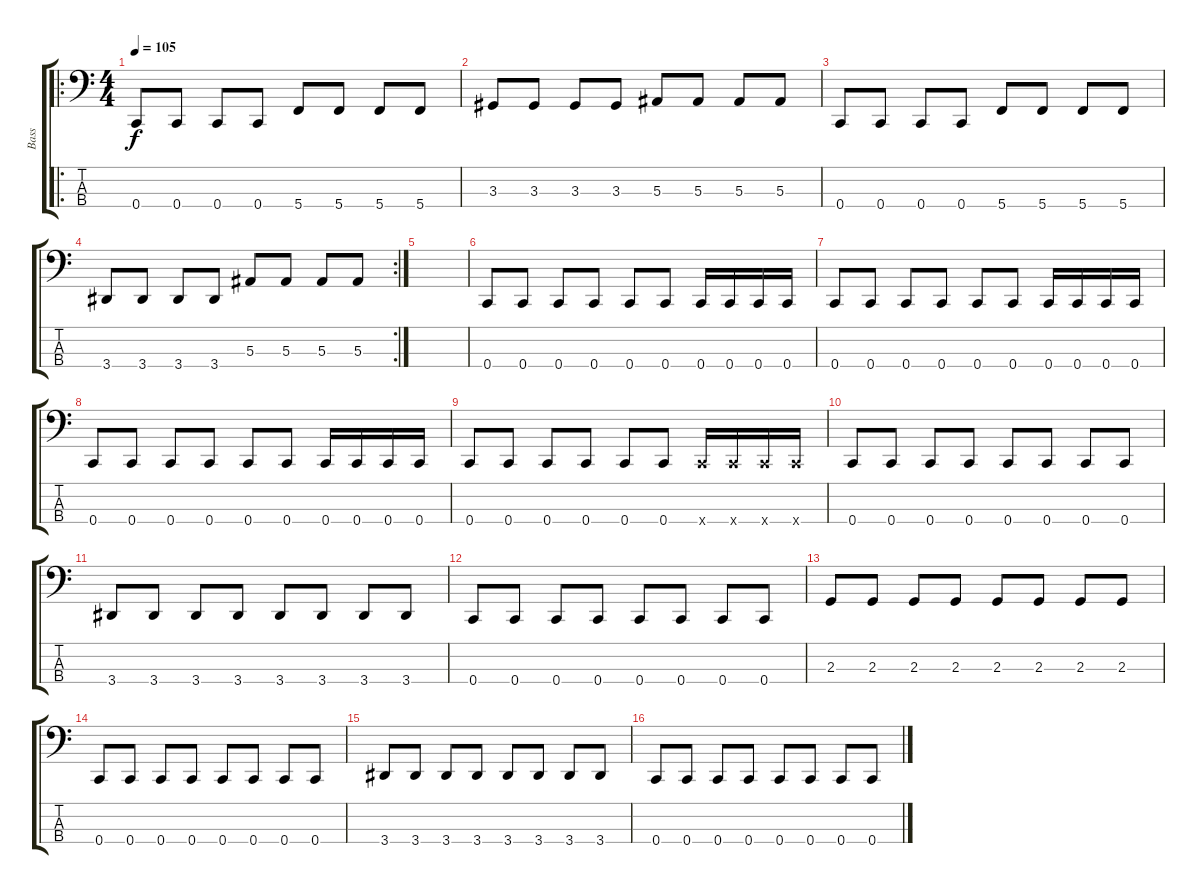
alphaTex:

\track ("Bass" "Bass") {instrument electricbassfinger}
\staff {score tabs}
\tuning (C2 A1 F1 C1) {hide}
\ro
\ts (4 4)
\tempo 105
\clef f4
\ks c
0.4.8{dy f instrument electricbassfinger} 0.4.8 0.4.8 0.4.8 5.4.8 5.4.8 5.4.8 5.4.8 |
3.3.8 3.3.8 3.3.8 3.3.8 5.3.8 5.3.8 5.3.8 5.3.8 |
0.4.8 0.4.8 0.4.8 0.4.8 5.4.8 5.4.8 5.4.8 5.4.8 |
\rc 2
3.4.8 3.4.8 3.4.8 3.4.8 5.3.8 5.3.8 5.3.8 5.3.8 |
|
0.4.8 0.4.8 0.4.8 0.4.8 0.4.8 0.4.8 0.4.16 0.4.16 0.4.16 0.4.16 |
0.4.8 0.4.8 0.4.8 0.4.8 0.4.8 0.4.8 0.4.16 0.4.16 0.4.16 0.4.16 |
0.4.8 0.4.8 0.4.8 0.4.8 0.4.8 0.4.8 0.4.16 0.4.16 0.4.16 0.4.16 |
0.4.8 0.4.8 0.4.8 0.4.8 0.4.8 0.4.8 0.4{x}.16 0.4{x}.16 0.4{x}.16 0.4{x}.16 |
0.4.8 0.4.8 0.4.8 0.4.8 0.4.8 0.4.8 0.4.8 0.4.8 |
3.4.8 3.4.8 3.4.8 3.4.8 3.4.8 3.4.8 3.4.8 3.4.8 |
0.4.8 0.4.8 0.4.8 0.4.8 0.4.8 0.4.8 0.4.8 0.4.8 |
2.3.8 2.3.8 2.3.8 2.3.8 2.3.8 2.3.8 2.3.8 2.3.8 |
0.4.8 0.4.8 0.4.8 0.4.8 0.4.8 0.4.8 0.4.8 0.4.8 |
3.4.8 3.4.8 3.4.8 3.4.8 3.4.8 3.4.8 3.4.8 3.4.8 |
0.4.8 0.4.8 0.4.8 0.4.8 0.4.8 0.4.8 0.4.8 0.4.8
